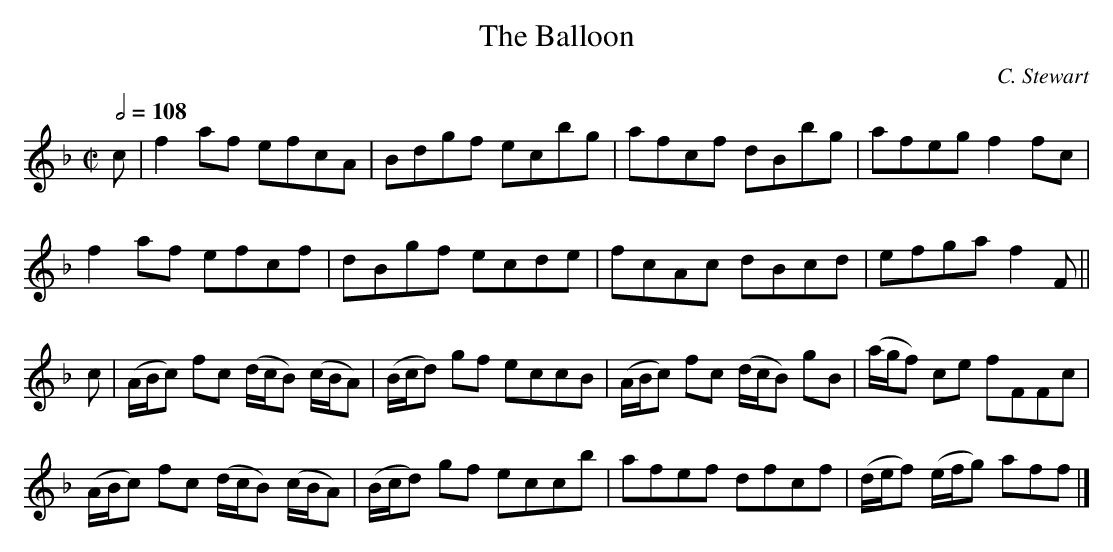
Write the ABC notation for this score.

X:1
T:The Balloon
C:C. Stewart
M:C|
L:1/8
Q:1/2=108
K:F
c| f2     af  efcA          | Bdgf      ecbg| afcf       dBbg     | afeg           f2fc|
   f2     af  efcf          | dBgf      ecde| fcAc       dBcd     | efga           f2F||
c|(A/B/c) fc (d/c/B) (c/B/A)|(B/c/d) gf eccB|(A/B/c) fc (d/c/B) gB|(a/g/f) ce      fFFc|
  (A/B/c) fc (d/c/B) (c/B/A)|(B/c/d) gf eccb| afef       dfcf     |(d/e/f) (e/f/g) aff|]
